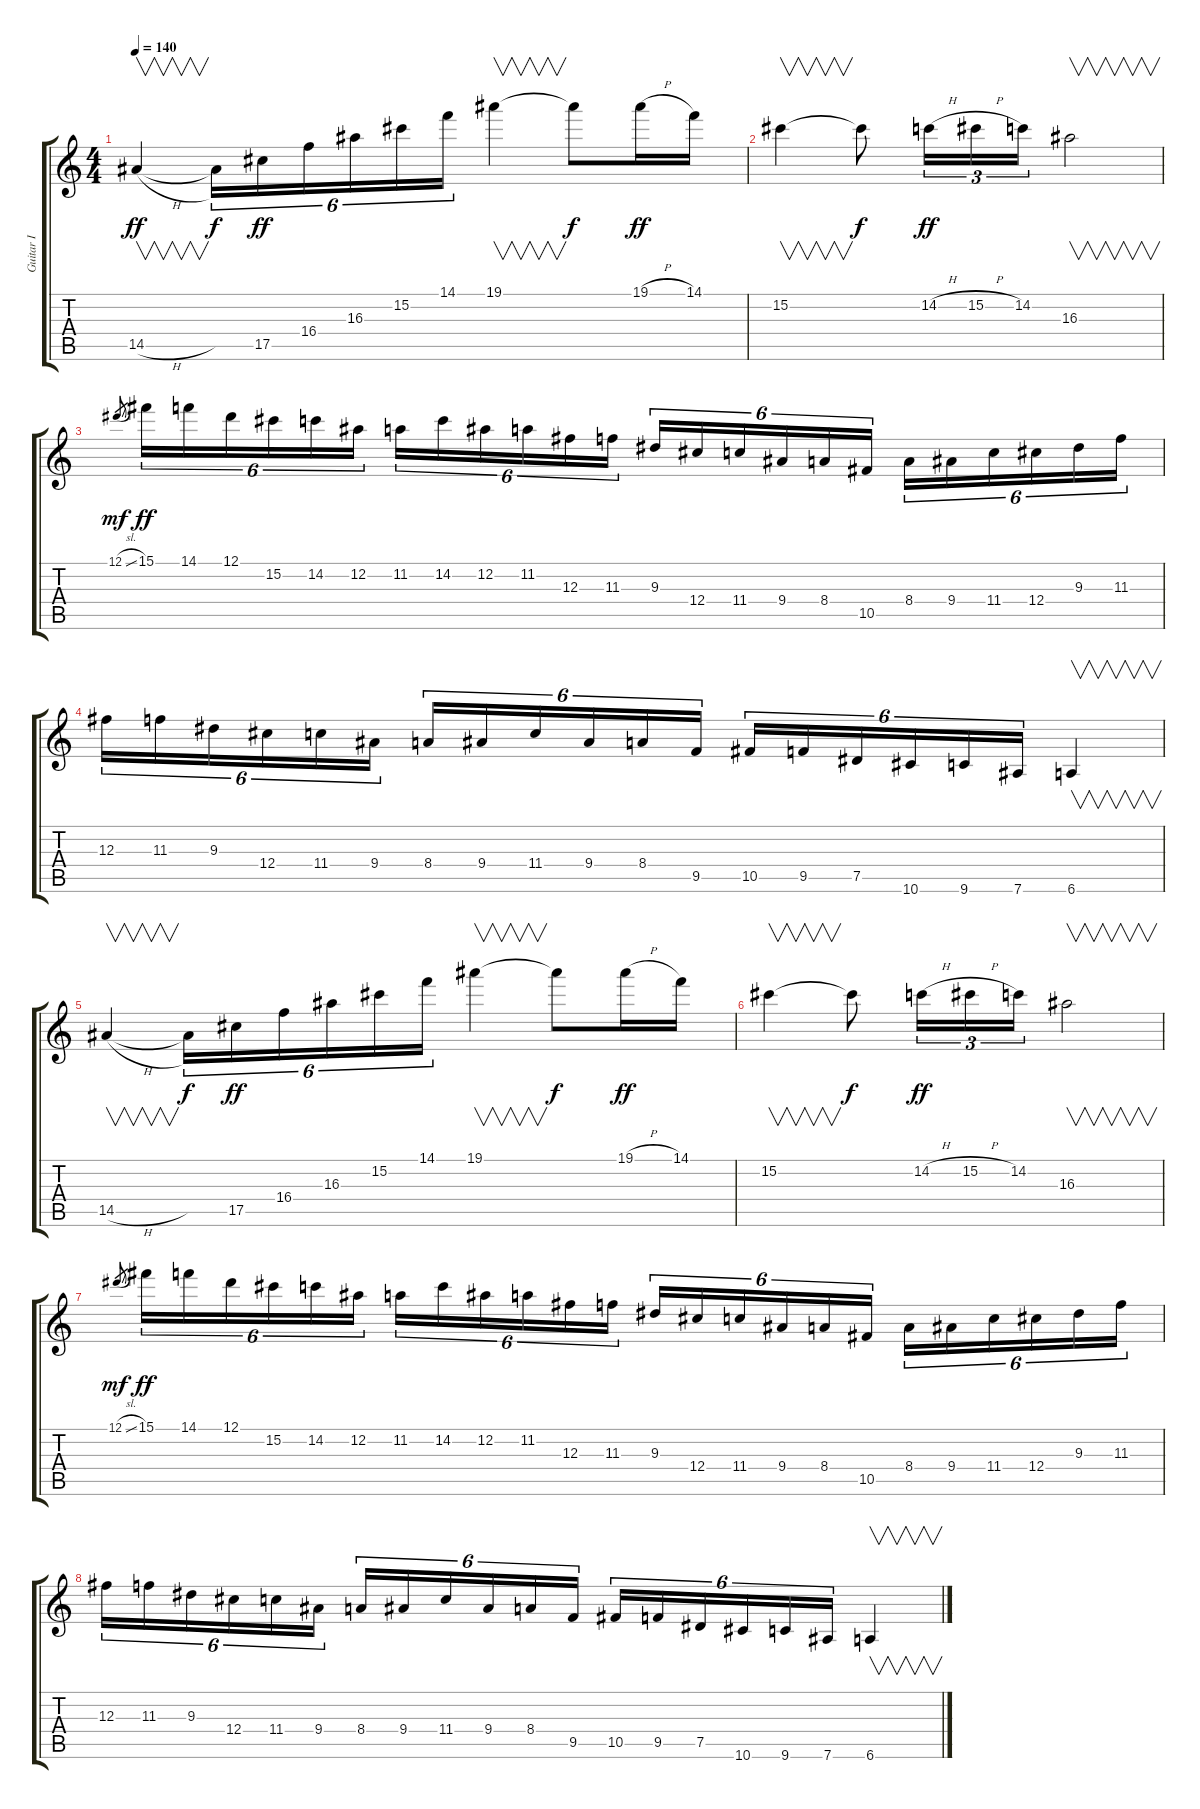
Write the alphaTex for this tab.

\track ("Guitar I" "Guitar I") {instrument distortionguitar}
\staff {score tabs}
\tuning (Eb4 Bb3 Gb3 Db3 Ab2 Eb2) {hide}
\ts (4 4)
\tempo 140
\clef g2
\ks c
14.5{h}.4{v dy ff} 14.5{t}.16{tu (6 4) dy f} 17.5.16{tu (6 4) dy ff} 16.4.16{tu (6 4)} 16.3.16{tu (6 4)} 15.2.16{tu (6 4)} 14.1.16{tu (6 4)} 19.1.4{v} 19.1{t}.8{dy f} 19.1{h}.16{dy ff} 14.1.16 |
15.2.4{v} 15.2{t}.8{dy f} 14.2{h}.16{tu (3 2) dy ff} 15.2{h}.16{tu (3 2)} 14.2.16{tu (3 2)} 16.3.2{v} |
12.1{sl}.8{gr dy mf} 15.1.16{tu (6 4) dy ff} 14.1.16{tu (6 4)} 12.1.16{tu (6 4)} 15.2.16{tu (6 4)} 14.2.16{tu (6 4)} 12.2.16{tu (6 4)} 11.2.16{tu (6 4)} 14.2.16{tu (6 4)} 12.2.16{tu (6 4)} 11.2.16{tu (6 4)} 12.3.16{tu (6 4)} 11.3.16{tu (6 4)} 9.3.16{tu (6 4)} 12.4.16{tu (6 4)} 11.4.16{tu (6 4)} 9.4.16{tu (6 4)} 8.4.16{tu (6 4)} 10.5.16{tu (6 4)} 8.4.16{tu (6 4)} 9.4.16{tu (6 4)} 11.4.16{tu (6 4)} 12.4.16{tu (6 4)} 9.3.16{tu (6 4)} 11.3.16{tu (6 4)} |
12.3.16{tu (6 4)} 11.3.16{tu (6 4)} 9.3.16{tu (6 4)} 12.4.16{tu (6 4)} 11.4.16{tu (6 4)} 9.4.16{tu (6 4)} 8.4.16{tu (6 4)} 9.4.16{tu (6 4)} 11.4.16{tu (6 4)} 9.4.16{tu (6 4)} 8.4.16{tu (6 4)} 9.5.16{tu (6 4)} 10.5.16{tu (6 4)} 9.5.16{tu (6 4)} 7.5.16{tu (6 4)} 10.6.16{tu (6 4)} 9.6.16{tu (6 4)} 7.6.16{tu (6 4)} 6.6.4{v} |
14.5{h}.4{v} 14.5{t}.16{tu (6 4) dy f} 17.5.16{tu (6 4) dy ff} 16.4.16{tu (6 4)} 16.3.16{tu (6 4)} 15.2.16{tu (6 4)} 14.1.16{tu (6 4)} 19.1.4{v} 19.1{t}.8{dy f} 19.1{h}.16{dy ff} 14.1.16 |
15.2.4{v} 15.2{t}.8{dy f} 14.2{h}.16{tu (3 2) dy ff} 15.2{h}.16{tu (3 2)} 14.2.16{tu (3 2)} 16.3.2{v} |
12.1{sl}.8{gr dy mf} 15.1.16{tu (6 4) dy ff} 14.1.16{tu (6 4)} 12.1.16{tu (6 4)} 15.2.16{tu (6 4)} 14.2.16{tu (6 4)} 12.2.16{tu (6 4)} 11.2.16{tu (6 4)} 14.2.16{tu (6 4)} 12.2.16{tu (6 4)} 11.2.16{tu (6 4)} 12.3.16{tu (6 4)} 11.3.16{tu (6 4)} 9.3.16{tu (6 4)} 12.4.16{tu (6 4)} 11.4.16{tu (6 4)} 9.4.16{tu (6 4)} 8.4.16{tu (6 4)} 10.5.16{tu (6 4)} 8.4.16{tu (6 4)} 9.4.16{tu (6 4)} 11.4.16{tu (6 4)} 12.4.16{tu (6 4)} 9.3.16{tu (6 4)} 11.3.16{tu (6 4)} |
12.3.16{tu (6 4)} 11.3.16{tu (6 4)} 9.3.16{tu (6 4)} 12.4.16{tu (6 4)} 11.4.16{tu (6 4)} 9.4.16{tu (6 4)} 8.4.16{tu (6 4)} 9.4.16{tu (6 4)} 11.4.16{tu (6 4)} 9.4.16{tu (6 4)} 8.4.16{tu (6 4)} 9.5.16{tu (6 4)} 10.5.16{tu (6 4)} 9.5.16{tu (6 4)} 7.5.16{tu (6 4)} 10.6.16{tu (6 4)} 9.6.16{tu (6 4)} 7.6.16{tu (6 4)} 6.6.4{v}
